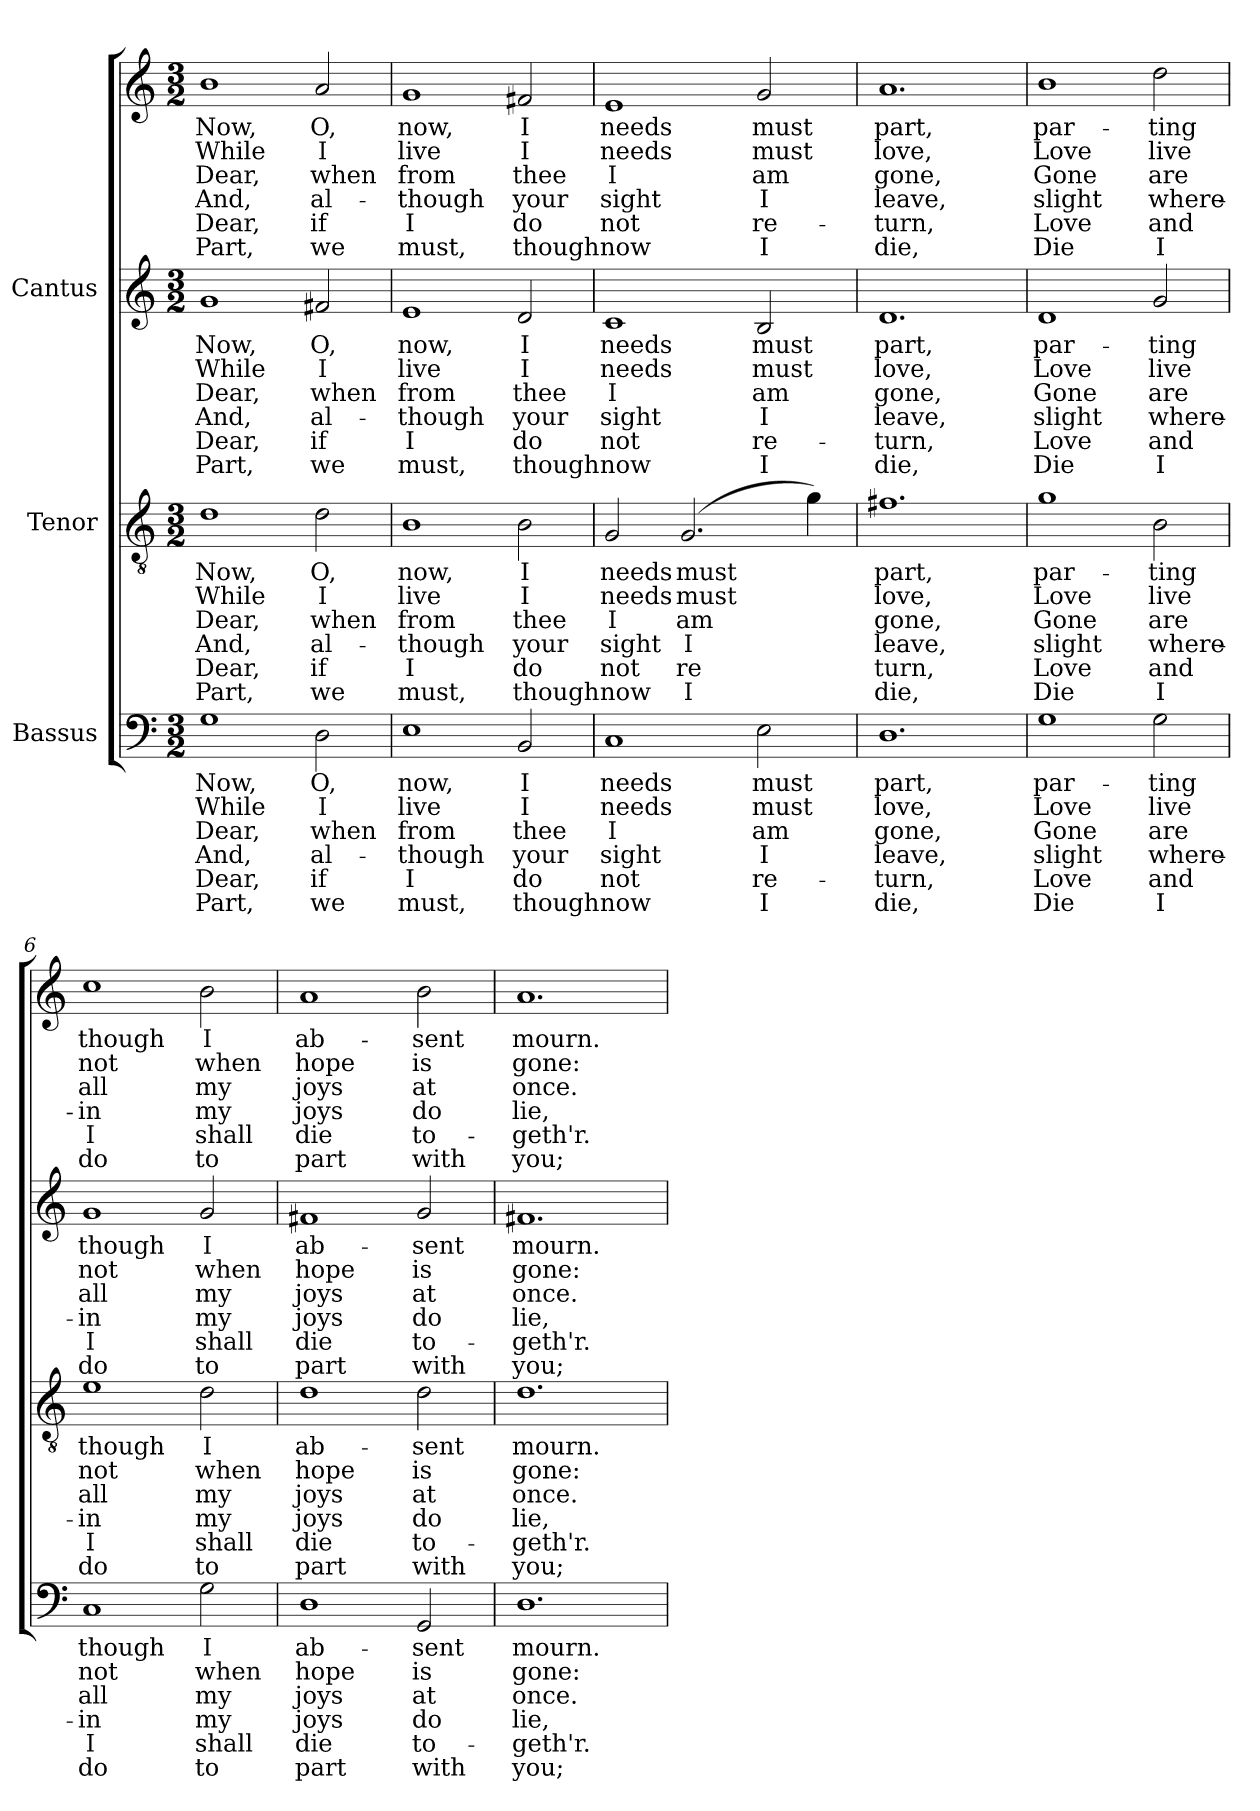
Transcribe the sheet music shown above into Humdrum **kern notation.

**kern	**text	**text	**text	**text	**text	**text	**kern	**text	**text	**text	**text	**text	**text	**kern	**text	**text	**text	**text	**text	**text	**kern	**text	**text	**text	**text	**text	**text
*part3	*part3	*part3	*part3	*part3	*part3	*part3	*part2	*part2	*part2	*part2	*part2	*part2	*part2	*part1	*part1	*part1	*part1	*part1	*part1	*part1	*part1	*part1	*part1	*part1	*part1	*part1	*part1
*staff4	*staff4	*staff4	*staff4	*staff4	*staff4	*staff4	*staff3	*staff3	*staff3	*staff3	*staff3	*staff3	*staff3	*staff2	*staff2	*staff2	*staff2	*staff2	*staff2	*staff2	*staff1	*staff1	*staff1	*staff1	*staff1	*staff1	*staff1
*I"Bassus	*	*	*	*	*	*	*I"Tenor	*	*	*	*	*	*	*I"Cantus	*	*	*	*	*	*	*	*	*	*	*	*	*
!!LO:PB:g=z
*stria5	*	*	*	*	*	*	*stria5	*	*	*	*	*	*	*stria5	*	*	*	*	*	*	*stria5	*	*	*	*	*	*
*clefF4	*	*	*	*	*	*	*clefGv2	*	*	*	*	*	*	*clefG2	*	*	*	*	*	*	*clefG2	*	*	*	*	*	*
*M3/2	*	*	*	*	*	*	*M3/2	*	*	*	*	*	*	*M3/2	*	*	*	*	*	*	*M3/2	*	*	*	*	*	*
*MM288	*	*	*	*	*	*	*MM288	*	*	*	*	*	*	*MM288	*	*	*	*	*	*	*MM288	*	*	*	*	*	*
=1	=1	=1	=1	=1	=1	=1	=1	=1	=1	=1	=1	=1	=1	=1	=1	=1	=1	=1	=1	=1	=1	=1	=1	=1	=1	=1	=1
!	!LO:LY:b:cj	!LO:LY:b:cj	!LO:LY:b:cj	!LO:LY:b:cj	!LO:LY:b:cj	!LO:LY:b:cj	!	!LO:LY:b:cj	!LO:LY:b:cj	!LO:LY:b:cj	!LO:LY:b:cj	!LO:LY:b:cj	!LO:LY:b:cj	!	!LO:LY:b:cj	!LO:LY:b:cj	!LO:LY:b:cj	!LO:LY:b:cj	!LO:LY:b:cj	!LO:LY:b:cj	!	!LO:LY:b:cj	!LO:LY:b:cj	!LO:LY:b:cj	!LO:LY:b:cj	!LO:LY:b:cj	!LO:LY:b:cj
1G	Now,	While	Dear,	And,	Dear,	Part,	1d	Now,	While	Dear,	And,	Dear,	Part,	1g	Now,	While	Dear,	And,	Dear,	Part,	1b	Now,	While	Dear,	And,	Dear,	Part,
!	!LO:LY:b:cj	!LO:LY:b:cj	!LO:LY:b:cj	!LO:LY:b:cj	!LO:LY:b:cj	!LO:LY:b:cj	!	!LO:LY:b:cj	!LO:LY:b:cj	!LO:LY:b:cj	!LO:LY:b:cj	!LO:LY:b:cj	!LO:LY:b:cj	!	!LO:LY:b:cj	!LO:LY:b:cj	!LO:LY:b:cj	!LO:LY:b:cj	!LO:LY:b:cj	!LO:LY:b:cj	!	!LO:LY:b:cj	!LO:LY:b:cj	!LO:LY:b:cj	!LO:LY:b:cj	!LO:LY:b:cj	!LO:LY:b:cj
2D\	O,	I	when	al-	-if	we	2d\	O,	I	when	al-	-if	we	2f#X/	O,	I	when	al-	-if	we	2a/	O,	I	when	al-	-if	we
=2	=2	=2	=2	=2	=2	=2	=2	=2	=2	=2	=2	=2	=2	=2	=2	=2	=2	=2	=2	=2	=2	=2	=2	=2	=2	=2	=2
!	!LO:LY:b:cj	!LO:LY:b:cj	!LO:LY:b:cj	!LO:LY:b:cj	!LO:LY:b:cj	!LO:LY:b:cj	!	!LO:LY:b:cj	!LO:LY:b:cj	!LO:LY:b:cj	!LO:LY:b:cj	!LO:LY:b:cj	!LO:LY:b:cj	!	!LO:LY:b:cj	!LO:LY:b:cj	!LO:LY:b:cj	!LO:LY:b:cj	!LO:LY:b:cj	!LO:LY:b:cj	!	!LO:LY:b:cj	!LO:LY:b:cj	!LO:LY:b:cj	!LO:LY:b:cj	!LO:LY:b:cj	!LO:LY:b:cj
1E	now,	live	from	though	I	must,	1B	now,	live	from	though	I	must,	1e	now,	live	from	though	I	must,	1g	now,	live	from	though	I	must,
!	!LO:LY:b:cj	!LO:LY:b:cj	!LO:LY:b:cj	!LO:LY:b:cj	!LO:LY:b:cj	!LO:LY:b:cj	!	!LO:LY:b:cj	!LO:LY:b:cj	!LO:LY:b:cj	!LO:LY:b:cj	!LO:LY:b:cj	!LO:LY:b:cj	!	!LO:LY:b:cj	!LO:LY:b:cj	!LO:LY:b:cj	!LO:LY:b:cj	!LO:LY:b:cj	!LO:LY:b:cj	!	!LO:LY:b:cj	!LO:LY:b:cj	!LO:LY:b:cj	!LO:LY:b:cj	!LO:LY:b:cj	!LO:LY:b:cj
2BB/	I	I	thee	your	do	though	2B\	I	I	thee	your	do	though	2d/	I	I	thee	your	do	though	2f#X/	I	I	thee	your	do	though
=3	=3	=3	=3	=3	=3	=3	=3	=3	=3	=3	=3	=3	=3	=3	=3	=3	=3	=3	=3	=3	=3	=3	=3	=3	=3	=3	=3
!	!LO:LY:b:cj	!LO:LY:b:cj	!LO:LY:b:cj	!LO:LY:b:cj	!LO:LY:b:cj	!LO:LY:b:cj	!	!LO:LY:b:cj	!LO:LY:b:cj	!LO:LY:b:cj	!LO:LY:b:cj	!LO:LY:b:cj	!LO:LY:b:cj	!	!LO:LY:b:cj	!LO:LY:b:cj	!LO:LY:b:cj	!LO:LY:b:cj	!LO:LY:b:cj	!LO:LY:b:cj	!	!LO:LY:b:cj	!LO:LY:b:cj	!LO:LY:b:cj	!LO:LY:b:cj	!LO:LY:b:cj	!LO:LY:b:cj
1C	needs	needs	I	sight	not	now	2G/	needs	needs	I	sight	not	now	1c	needs	needs	I	sight	not	now	1e	needs	needs	I	sight	not	now
!	!	!	!	!	!	!	!	!LO:LY:b:cj	!LO:LY:b:cj	!LO:LY:b:cj	!LO:LY:b:cj	!LO:LY:b:cj	!LO:LY:b:cj	!	!	!	!	!	!	!	!	!	!	!	!	!	!
.	.	.	.	.	.	.	(<2.G/	must	must	am	I	re-	-I	.	.	.	.	.	.	.	.	.	.	.	.	.	.
!	!LO:LY:b:cj	!LO:LY:b:cj	!LO:LY:b:cj	!LO:LY:b:cj	!LO:LY:b:cj	!LO:LY:b:cj	!	!	!	!	!	!	!	!	!LO:LY:b:cj	!LO:LY:b:cj	!LO:LY:b:cj	!LO:LY:b:cj	!LO:LY:b:cj	!LO:LY:b:cj	!	!LO:LY:b:cj	!LO:LY:b:cj	!LO:LY:b:cj	!LO:LY:b:cj	!LO:LY:b:cj	!LO:LY:b:cj
2E\	must	must	am	I	re-	-I	.	.	.	.	.	.	.	2B/	must	must	am	I	re-	-I	2g/	must	must	am	I	re-	-I
!	!	!	!	!	!	!	!	!LO:LY:b:cj	!LO:LY:b:cj	!LO:LY:b:cj	!LO:LY:b:cj	!LO:LY:b:cj	!LO:LY:b:cj	!	!	!	!	!	!	!	!	!	!	!	!	!	!
.	.	.	.	.	.	.	4g\)	.	.	.	.	-	-	.	.	.	.	.	.	.	.	.	.	.	.	.	.
=4	=4	=4	=4	=4	=4	=4	=4	=4	=4	=4	=4	=4	=4	=4	=4	=4	=4	=4	=4	=4	=4	=4	=4	=4	=4	=4	=4
!	!LO:LY:b:cj	!LO:LY:b:cj	!LO:LY:b:cj	!LO:LY:b:cj	!LO:LY:b:cj	!LO:LY:b:cj	!	!LO:LY:b:cj	!LO:LY:b:cj	!LO:LY:b:cj	!LO:LY:b:cj	!LO:LY:b:cj	!LO:LY:b:cj	!	!LO:LY:b:cj	!LO:LY:b:cj	!LO:LY:b:cj	!LO:LY:b:cj	!LO:LY:b:cj	!LO:LY:b:cj	!	!LO:LY:b:cj	!LO:LY:b:cj	!LO:LY:b:cj	!LO:LY:b:cj	!LO:LY:b:cj	!LO:LY:b:cj
1.D	part,	love,	gone,	leave,	turn,	die,	1.f#X	part,	love,	gone,	leave,	turn,	die,	1.d	part,	love,	gone,	leave,	turn,	die,	1.a	part,	love,	gone,	leave,	turn,	die,
=5	=5	=5	=5	=5	=5	=5	=5	=5	=5	=5	=5	=5	=5	=5	=5	=5	=5	=5	=5	=5	=5	=5	=5	=5	=5	=5	=5
!	!LO:LY:b:cj	!LO:LY:b:cj	!LO:LY:b:cj	!LO:LY:b:cj	!LO:LY:b:cj	!LO:LY:b:cj	!	!LO:LY:b:cj	!LO:LY:b:cj	!LO:LY:b:cj	!LO:LY:b:cj	!LO:LY:b:cj	!LO:LY:b:cj	!	!LO:LY:b:cj	!LO:LY:b:cj	!LO:LY:b:cj	!LO:LY:b:cj	!LO:LY:b:cj	!LO:LY:b:cj	!	!LO:LY:b:cj	!LO:LY:b:cj	!LO:LY:b:cj	!LO:LY:b:cj	!LO:LY:b:cj	!LO:LY:b:cj
1G	par-	-Love	Gone	slight	Love	Die	1g	par-	-Love	Gone	slight	Love	Die	1d	par-	-Love	Gone	slight	Love	Die	1b	par-	-Love	Gone	slight	Love	Die
!	!LO:LY:b:cj	!LO:LY:b:cj	!LO:LY:b:cj	!LO:LY:b:cj	!LO:LY:b:cj	!LO:LY:b:cj	!	!LO:LY:b:cj	!LO:LY:b:cj	!LO:LY:b:cj	!LO:LY:b:cj	!LO:LY:b:cj	!LO:LY:b:cj	!	!LO:LY:b:cj	!LO:LY:b:cj	!LO:LY:b:cj	!LO:LY:b:cj	!LO:LY:b:cj	!LO:LY:b:cj	!	!LO:LY:b:cj	!LO:LY:b:cj	!LO:LY:b:cj	!LO:LY:b:cj	!LO:LY:b:cj	!LO:LY:b:cj
2G\	ting	live	are	where-	-and	I	2B\	ting	live	are	where-	-and	I	2g/	ting	live	are	where-	-and	I	2dd\	ting	live	are	where-	-and	I
=6	=6	=6	=6	=6	=6	=6	=6	=6	=6	=6	=6	=6	=6	=6	=6	=6	=6	=6	=6	=6	=6	=6	=6	=6	=6	=6	=6
!	!LO:LY:b:cj	!LO:LY:b:cj	!LO:LY:b:cj	!LO:LY:b:cj	!LO:LY:b:cj	!LO:LY:b:cj	!	!LO:LY:b:cj	!LO:LY:b:cj	!LO:LY:b:cj	!LO:LY:b:cj	!LO:LY:b:cj	!LO:LY:b:cj	!	!LO:LY:b:cj	!LO:LY:b:cj	!LO:LY:b:cj	!LO:LY:b:cj	!LO:LY:b:cj	!LO:LY:b:cj	!	!LO:LY:b:cj	!LO:LY:b:cj	!LO:LY:b:cj	!LO:LY:b:cj	!LO:LY:b:cj	!LO:LY:b:cj
1C	though	not	all	in	I	do	1e	though	not	all	in	I	do	1g	though	not	all	in	I	do	1cc	though	not	all	in	I	do
!	!LO:LY:b:cj	!LO:LY:b:cj	!LO:LY:b:cj	!LO:LY:b:cj	!LO:LY:b:cj	!LO:LY:b:cj	!	!LO:LY:b:cj	!LO:LY:b:cj	!LO:LY:b:cj	!LO:LY:b:cj	!LO:LY:b:cj	!LO:LY:b:cj	!	!LO:LY:b:cj	!LO:LY:b:cj	!LO:LY:b:cj	!LO:LY:b:cj	!LO:LY:b:cj	!LO:LY:b:cj	!	!LO:LY:b:cj	!LO:LY:b:cj	!LO:LY:b:cj	!LO:LY:b:cj	!LO:LY:b:cj	!LO:LY:b:cj
2G\	I	when	my	my	shall	to	2d\	I	when	my	my	shall	to	2g/	I	when	my	my	shall	to	2b\	I	when	my	my	shall	to
!!LO:PB:g=z
=7	=7	=7	=7	=7	=7	=7	=7	=7	=7	=7	=7	=7	=7	=7	=7	=7	=7	=7	=7	=7	=7	=7	=7	=7	=7	=7	=7
!	!LO:LY:b:cj	!LO:LY:b:cj	!LO:LY:b:cj	!LO:LY:b:cj	!LO:LY:b:cj	!LO:LY:b:cj	!	!LO:LY:b:cj	!LO:LY:b:cj	!LO:LY:b:cj	!LO:LY:b:cj	!LO:LY:b:cj	!LO:LY:b:cj	!	!LO:LY:b:cj	!LO:LY:b:cj	!LO:LY:b:cj	!LO:LY:b:cj	!LO:LY:b:cj	!LO:LY:b:cj	!	!LO:LY:b:cj	!LO:LY:b:cj	!LO:LY:b:cj	!LO:LY:b:cj	!LO:LY:b:cj	!LO:LY:b:cj
1D	ab-	-hope	joys	joys	die	part	1d	ab-	-hope	joys	joys	die	part	1f#X	ab-	-hope	joys	joys	die	part	1a	ab-	-hope	joys	joys	die	part
!	!LO:LY:b:cj	!LO:LY:b:cj	!LO:LY:b:cj	!LO:LY:b:cj	!LO:LY:b:cj	!LO:LY:b:cj	!	!LO:LY:b:cj	!LO:LY:b:cj	!LO:LY:b:cj	!LO:LY:b:cj	!LO:LY:b:cj	!LO:LY:b:cj	!	!LO:LY:b:cj	!LO:LY:b:cj	!LO:LY:b:cj	!LO:LY:b:cj	!LO:LY:b:cj	!LO:LY:b:cj	!	!LO:LY:b:cj	!LO:LY:b:cj	!LO:LY:b:cj	!LO:LY:b:cj	!LO:LY:b:cj	!LO:LY:b:cj
2GG/	sent	is	at	do	to-	-with	2d\	sent	is	at	do	to-	-with	2g/	sent	is	at	do	to-	-with	2b\	sent	is	at	do	to-	-with
=8	=8	=8	=8	=8	=8	=8	=8	=8	=8	=8	=8	=8	=8	=8	=8	=8	=8	=8	=8	=8	=8	=8	=8	=8	=8	=8	=8
!	!LO:LY:b:cj	!LO:LY:b:cj	!LO:LY:b:cj	!LO:LY:b:cj	!LO:LY:b:cj	!LO:LY:b:cj	!	!LO:LY:b:cj	!LO:LY:b:cj	!LO:LY:b:cj	!LO:LY:b:cj	!LO:LY:b:cj	!LO:LY:b:cj	!	!LO:LY:b:cj	!LO:LY:b:cj	!LO:LY:b:cj	!LO:LY:b:cj	!LO:LY:b:cj	!LO:LY:b:cj	!	!LO:LY:b:cj	!LO:LY:b:cj	!LO:LY:b:cj	!LO:LY:b:cj	!LO:LY:b:cj	!LO:LY:b:cj
1.D	mourn.	gone:	once.	lie,	geth'r.	you;	1.d	mourn.	gone:	once.	lie,	geth'r.	you;	1.f#X	mourn.	gone:	once.	lie,	geth'r.	you;	1.a	mourn.	gone:	once.	lie,	geth'r.	you;
=	=	=	=	=	=	=	=	=	=	=	=	=	=	=	=	=	=	=	=	=	=	=	=	=	=	=	=
*-	*-	*-	*-	*-	*-	*-	*-	*-	*-	*-	*-	*-	*-	*-	*-	*-	*-	*-	*-	*-	*-	*-	*-	*-	*-	*-	*-
